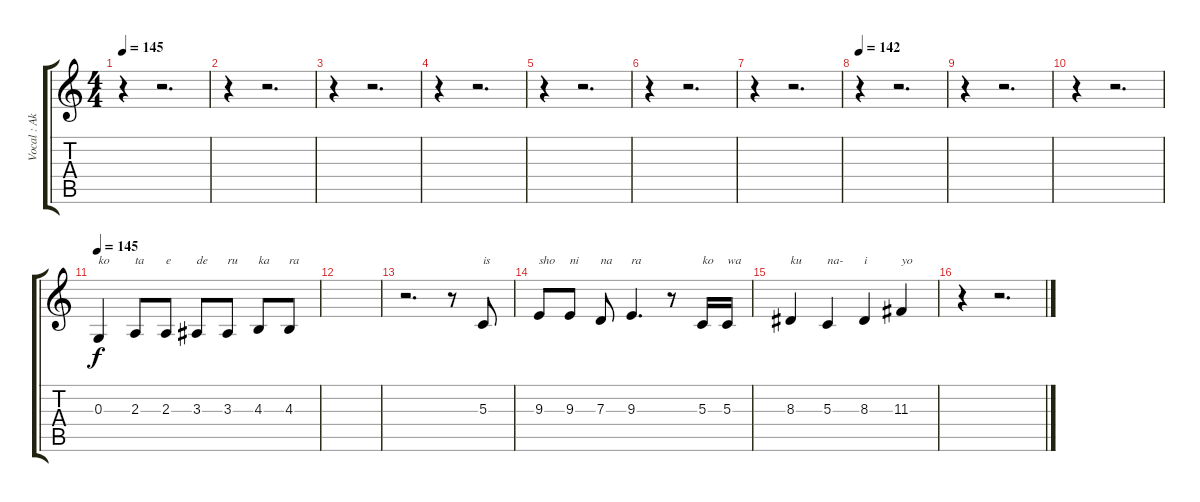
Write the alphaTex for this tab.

\track ("Vocal : Akiyama Mio" "Vocal : Ak") {instrument clarinet}
\staff {score tabs}
\tuning (E4 B3 G3 D3 A2 E2) {hide}
\ts (4 4)
\tempo 145
\clef g2
\ks c
r.4{dy mp} r.2{d} |
r.4 r.2{d} |
r.4 r.2{d} |
r.4 r.2{d} |
r.4 r.2{d} |
r.4 r.2{d} |
r.4 r.2{d} |
\tempo 142
r.4 r.2{d} |
r.4 r.2{d} |
r.4 r.2{d} |
\tempo 145
0.3.4{txt "ko" dy f} 2.3.8{txt "ta"} 2.3.8{txt "e"} 3.3.8{txt "de"} 3.3.8{txt "ru"} 4.3.8{txt "ka"} 4.3.8{txt "ra"} |
|
r.2{d} r.8 5.3.8{txt "is"} |
9.3.8{txt "sho"} 9.3.8{txt "ni"} 7.3.8{txt "na"} 9.3.4{d txt "ra"} r.8 5.3.16{txt "ko"} 5.3.16{txt "wa"} |
8.3.4{txt "ku"} 5.3.4{txt "na-"} 8.3.4{txt "i"} 11.3.4{txt "yo"} |
r.4 r.2{d}
